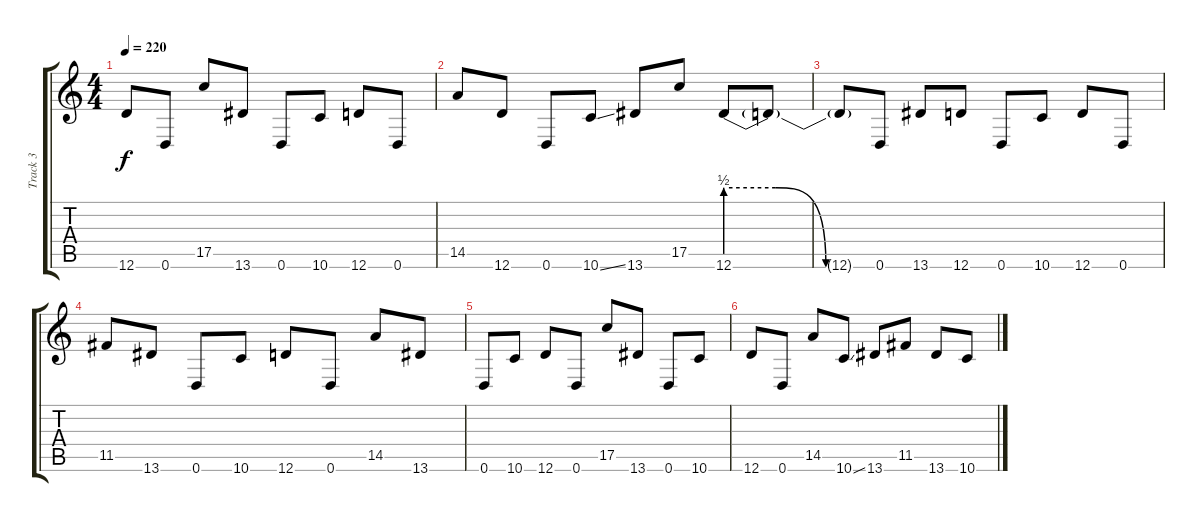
\track ("Track 3" "Track 3") {instrument distortionguitar}
\staff {score tabs}
\tuning (D4 A3 F3 C3 G2 D2) {hide}
\ts (4 4)
\tempo 220
\clef g2
\ks c
12.6.8{dy f} 0.6.8 17.5.8 13.6.8 0.6.8 10.6.8 12.6.8 0.6.8 |
14.5.8 12.6.8 0.6.8 10.6{ss}.8 13.6.8 17.5.8 12.6{be (custom 0 2 20 2 40 0 60 0)}.8 12.6{t}.8 |
12.6{t}.8 0.6.8 13.6.8 12.6.8 0.6.8 10.6.8 12.6.8 0.6.8 |
11.5.8 13.6.8 0.6.8 10.6.8 12.6.8 0.6.8 14.5.8 13.6.8 |
0.6.8 10.6.8 12.6.8 0.6.8 17.5.8 13.6.8 0.6.8 10.6.8 |
12.6.8 0.6.8 14.5.8 10.6{ss}.8 13.6.8 11.5.8 13.6.8 10.6.8
